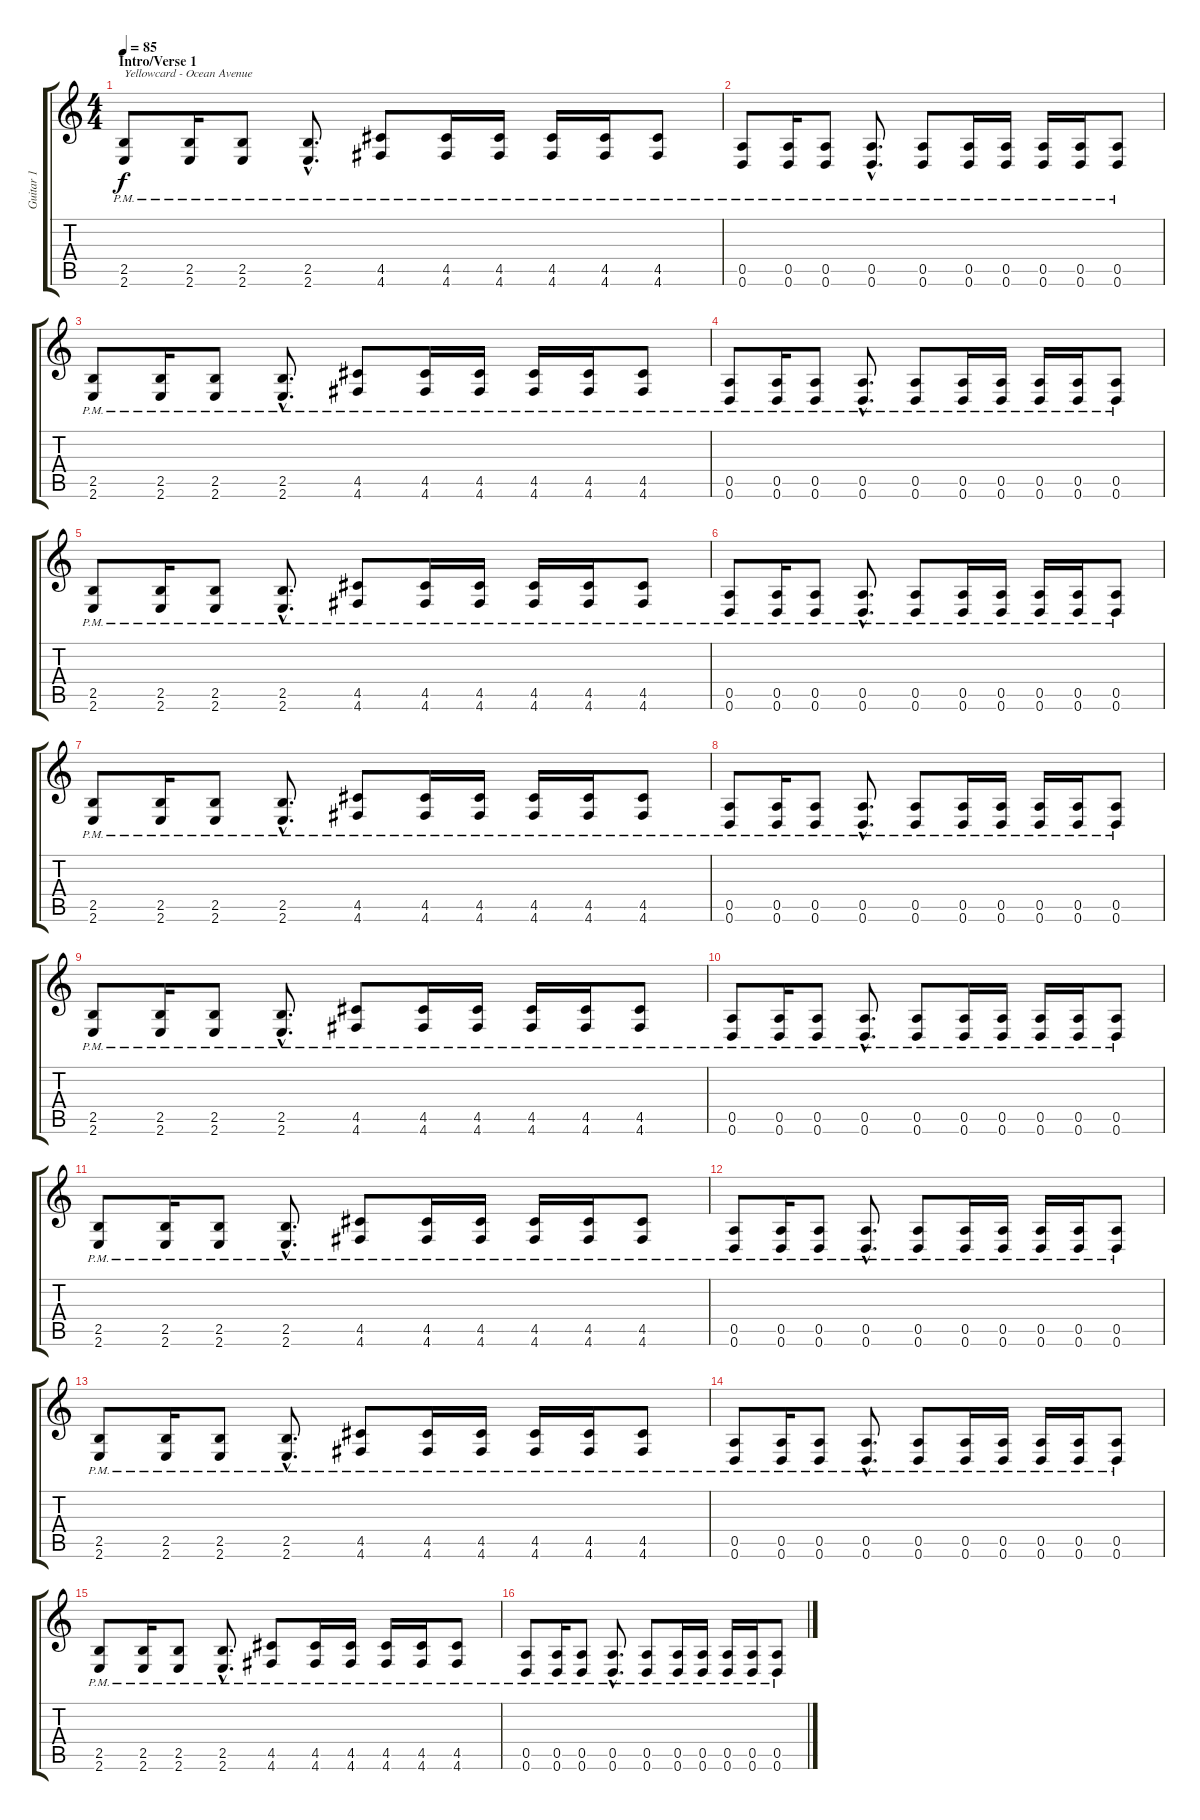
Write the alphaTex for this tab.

\track ("Guitar 1" "Guitar 1") {instrument distortionguitar}
\staff {score tabs}
\tuning (E4 B3 G3 D3 A2 D2) {hide}
\ts (4 4)
\section ("" "Intro/Verse 1")
\tempo 85
\clef g2
\ks c
(2.5{pm} 2.6{pm}).8{txt "Yellowcard - Ocean Avenue" dy f instrument distortionguitar} (2.5{pm} 2.6{pm}).16 (2.5{pm} 2.6{pm}).8 (2.5{hac pm} 2.6{hac pm}).8{d} (4.5{pm} 4.6{pm}).8 (4.5{pm} 4.6{pm}).16 (4.5{pm} 4.6{pm}).16 (4.5{pm} 4.6{pm}).16 (4.5{pm} 4.6{pm}).16 (4.5{pm} 4.6{pm}).8 |
(0.5{pm} 0.6{pm}).8 (0.5{pm} 0.6{pm}).16 (0.5{pm} 0.6{pm}).8 (0.5{hac pm} 0.6{hac pm}).8{d} (0.5{pm} 0.6{pm}).8 (0.5{pm} 0.6{pm}).16 (0.5{pm} 0.6{pm}).16 (0.5{pm} 0.6{pm}).16 (0.5{pm} 0.6{pm}).16 (0.5{pm} 0.6{pm}).8 |
(2.5{pm} 2.6{pm}).8 (2.5{pm} 2.6{pm}).16 (2.5{pm} 2.6{pm}).8 (2.5{hac pm} 2.6{hac pm}).8{d} (4.5{pm} 4.6{pm}).8 (4.5{pm} 4.6{pm}).16 (4.5{pm} 4.6{pm}).16 (4.5{pm} 4.6{pm}).16 (4.5{pm} 4.6{pm}).16 (4.5{pm} 4.6{pm}).8 |
(0.5{pm} 0.6{pm}).8 (0.5{pm} 0.6{pm}).16 (0.5{pm} 0.6{pm}).8 (0.5{hac pm} 0.6{hac pm}).8{d} (0.5{pm} 0.6{pm}).8 (0.5{pm} 0.6{pm}).16 (0.5{pm} 0.6{pm}).16 (0.5{pm} 0.6{pm}).16 (0.5{pm} 0.6{pm}).16 (0.5{pm} 0.6{pm}).8 |
(2.5{pm} 2.6{pm}).8 (2.5{pm} 2.6{pm}).16 (2.5{pm} 2.6{pm}).8 (2.5{hac pm} 2.6{hac pm}).8{d} (4.5{pm} 4.6{pm}).8 (4.5{pm} 4.6{pm}).16 (4.5{pm} 4.6{pm}).16 (4.5{pm} 4.6{pm}).16 (4.5{pm} 4.6{pm}).16 (4.5{pm} 4.6{pm}).8 |
(0.5{pm} 0.6{pm}).8 (0.5{pm} 0.6{pm}).16 (0.5{pm} 0.6{pm}).8 (0.5{hac pm} 0.6{hac pm}).8{d} (0.5{pm} 0.6{pm}).8 (0.5{pm} 0.6{pm}).16 (0.5{pm} 0.6{pm}).16 (0.5{pm} 0.6{pm}).16 (0.5{pm} 0.6{pm}).16 (0.5{pm} 0.6{pm}).8 |
(2.5{pm} 2.6{pm}).8 (2.5{pm} 2.6{pm}).16 (2.5{pm} 2.6{pm}).8 (2.5{hac pm} 2.6{hac pm}).8{d} (4.5{pm} 4.6{pm}).8 (4.5{pm} 4.6{pm}).16 (4.5{pm} 4.6{pm}).16 (4.5{pm} 4.6{pm}).16 (4.5{pm} 4.6{pm}).16 (4.5{pm} 4.6{pm}).8 |
(0.5{pm} 0.6{pm}).8 (0.5{pm} 0.6{pm}).16 (0.5{pm} 0.6{pm}).8 (0.5{hac pm} 0.6{hac pm}).8{d} (0.5{pm} 0.6{pm}).8 (0.5{pm} 0.6{pm}).16 (0.5{pm} 0.6{pm}).16 (0.5{pm} 0.6{pm}).16 (0.5{pm} 0.6{pm}).16 (0.5{pm} 0.6{pm}).8 |
(2.5{pm} 2.6{pm}).8 (2.5{pm} 2.6{pm}).16 (2.5{pm} 2.6{pm}).8 (2.5{hac pm} 2.6{hac pm}).8{d} (4.5{pm} 4.6{pm}).8 (4.5{pm} 4.6{pm}).16 (4.5{pm} 4.6{pm}).16 (4.5{pm} 4.6{pm}).16 (4.5{pm} 4.6{pm}).16 (4.5{pm} 4.6{pm}).8 |
(0.5{pm} 0.6{pm}).8 (0.5{pm} 0.6{pm}).16 (0.5{pm} 0.6{pm}).8 (0.5{hac pm} 0.6{hac pm}).8{d} (0.5{pm} 0.6{pm}).8 (0.5{pm} 0.6{pm}).16 (0.5{pm} 0.6{pm}).16 (0.5{pm} 0.6{pm}).16 (0.5{pm} 0.6{pm}).16 (0.5{pm} 0.6{pm}).8 |
(2.5{pm} 2.6{pm}).8 (2.5{pm} 2.6{pm}).16 (2.5{pm} 2.6{pm}).8 (2.5{hac pm} 2.6{hac pm}).8{d} (4.5{pm} 4.6{pm}).8 (4.5{pm} 4.6{pm}).16 (4.5{pm} 4.6{pm}).16 (4.5{pm} 4.6{pm}).16 (4.5{pm} 4.6{pm}).16 (4.5{pm} 4.6{pm}).8 |
(0.5{pm} 0.6{pm}).8 (0.5{pm} 0.6{pm}).16 (0.5{pm} 0.6{pm}).8 (0.5{hac pm} 0.6{hac pm}).8{d} (0.5{pm} 0.6{pm}).8 (0.5{pm} 0.6{pm}).16 (0.5{pm} 0.6{pm}).16 (0.5{pm} 0.6{pm}).16 (0.5{pm} 0.6{pm}).16 (0.5{pm} 0.6{pm}).8 |
(2.5{pm} 2.6{pm}).8 (2.5{pm} 2.6{pm}).16 (2.5{pm} 2.6{pm}).8 (2.5{hac pm} 2.6{hac pm}).8{d} (4.5{pm} 4.6{pm}).8 (4.5{pm} 4.6{pm}).16 (4.5{pm} 4.6{pm}).16 (4.5{pm} 4.6{pm}).16 (4.5{pm} 4.6{pm}).16 (4.5{pm} 4.6{pm}).8 |
(0.5{pm} 0.6{pm}).8 (0.5{pm} 0.6{pm}).16 (0.5{pm} 0.6{pm}).8 (0.5{hac pm} 0.6{hac pm}).8{d} (0.5{pm} 0.6{pm}).8 (0.5{pm} 0.6{pm}).16 (0.5{pm} 0.6{pm}).16 (0.5{pm} 0.6{pm}).16 (0.5{pm} 0.6{pm}).16 (0.5{pm} 0.6{pm}).8 |
(2.5{pm} 2.6{pm}).8 (2.5{pm} 2.6{pm}).16 (2.5{pm} 2.6{pm}).8 (2.5{hac pm} 2.6{hac pm}).8{d} (4.5{pm} 4.6{pm}).8 (4.5{pm} 4.6{pm}).16 (4.5{pm} 4.6{pm}).16 (4.5{pm} 4.6{pm}).16 (4.5{pm} 4.6{pm}).16 (4.5{pm} 4.6{pm}).8 |
(0.5{pm} 0.6{pm}).8 (0.5{pm} 0.6{pm}).16 (0.5{pm} 0.6{pm}).8 (0.5{hac pm} 0.6{hac pm}).8{d} (0.5{pm} 0.6{pm}).8 (0.5{pm} 0.6{pm}).16 (0.5{pm} 0.6{pm}).16 (0.5{pm} 0.6{pm}).16 (0.5{pm} 0.6{pm}).16 (0.5{pm} 0.6{pm}).8
